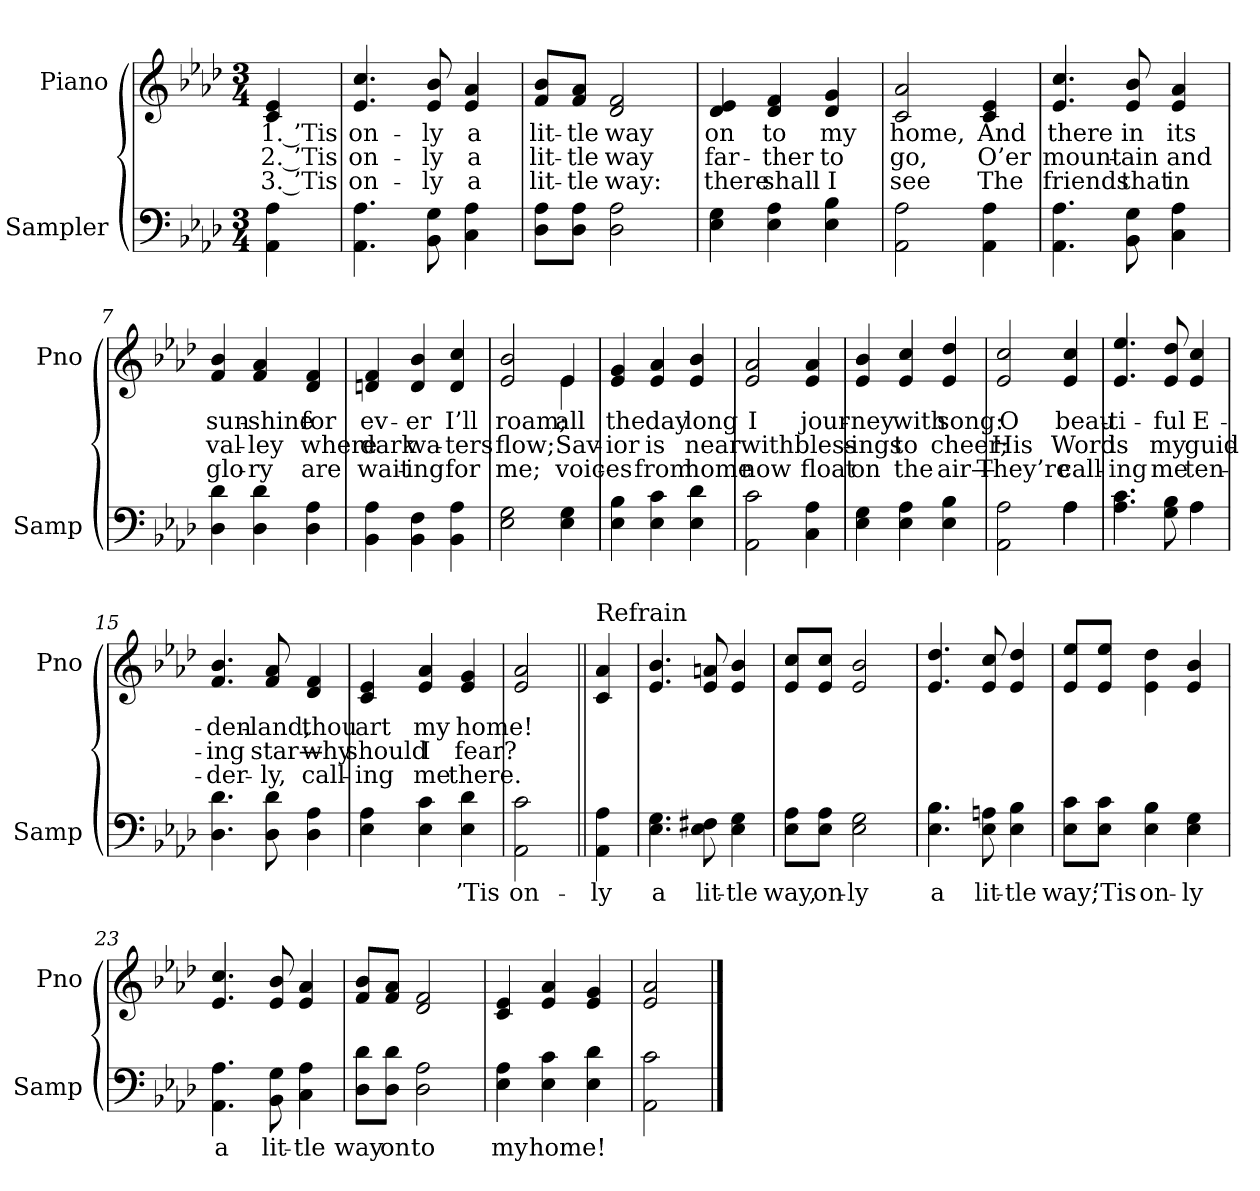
**kern	**text	**kern	**text	**text	**text
*part2	*part2	*part1	*part1	*part1	*part1
*staff2	*staff2	*staff1	*staff1	*staff1	*staff1
*I"Sampler	*	*I"Piano	*	*	*
*I'Samp	*	*I'Pno	*	*	*
*clefF4	*	*clefG2	*	*	*
*k[b-e-a-d-]	*	*k[b-e-a-d-]	*	*	*
*A-:	*	*A-:	*	*	*
*M3/4	*	*M3/4	*	*	*
=1	=1	=1	=1	=1	=1
4AA- 4A-	.	4c 4e-	1. ’Tis	2. ’Tis	3. ’Tis
=2	=2	=2	=2	=2	=2
4.AA- 4.A-	.	4.e- 4.cc	on-	on-	on-
8BB- 8G	.	8e- 8b-	-ly	-ly	-ly
4C 4A-	.	4e- 4a-	a	a	a
=3	=3	=3	=3	=3	=3
8D-\ 8A-\L	.	8f/ 8b-/L	lit-	lit-	lit-
8D-\ 8A-\J	.	8f/ 8a-/J	-tle	-tle	-tle
2D- 2A-	.	2d- 2f	way	way	way:
=4	=4	=4	=4	=4	=4
4E- 4G	.	4d- 4e-	on	far-	there
4E- 4A-	.	4d- 4f	to	-ther	shall
4E- 4B-	.	4d- 4g	my	to	I
=5	=5	=5	=5	=5	=5
2AA- 2A-	.	2c 2a-	home,	go,	see
4AA- 4A-	.	4c 4e-	And	O’er	The
=6	=6	=6	=6	=6	=6
4.AA- 4.A-	.	4.e- 4.cc	there	mount-	friends
8BB- 8G	.	8e- 8b-	in	-ain	that
4C 4A-	.	4e- 4a-	its	and	in
=7	=7	=7	=7	=7	=7
4D- 4d-	.	4f 4b-	sun-	val-	glo-
4D- 4d-	.	4f 4a-	-shine	-ley	-ry
4D- 4A-	.	4d- 4f	for	where	are
=8	=8	=8	=8	=8	=8
4BB- 4A-	.	4dn 4f	ev-	dark	wait-
4BB- 4F	.	4d 4b-	-er	wa-	-ing
4BB- 4A-	.	4d 4cc	I’ll	-ters	for
=9	=9	=9	=9	=9	=9
*	*	*^	*	*	*
2E- 2G	.	2e- 2b-	2ryy	roam;	flow;	me;
4E- 4G	.	4e-/	4e-	all	Sav-	voic-
*	*	*v	*v	*	*	*
=10	=10	=10	=10	=10	=10
4E- 4B-	.	4e- 4g	the	-ior	-es
4E- 4c	.	4e- 4a-	day	is	from
4E- 4d-	.	4e- 4b-	long	near	home
=11	=11	=11	=11	=11	=11
2AA- 2c	.	2e- 2a-	I	with	now
4C 4A-	.	4e- 4a-	jour-	bless-	float
=12	=12	=12	=12	=12	=12
4E- 4G	.	4e- 4b-	-ney	-ings	on
4E- 4A-	.	4e- 4cc	with	to	the
4E- 4B-	.	4e- 4dd-	song:	cheer;	air—
=13	=13	=13	=13	=13	=13
*^	*	*	*	*	*
2AA- 2A-	2ryy	.	2e- 2cc	O	His	They’re
4A-\	4A-	.	4e- 4cc	beau-	Word	call-
=14	=14	=14	=14	=14	=14	=14
4.A- 4.c	2ryy	.	4.e- 4.ee-	-ti-	is	-ing
8G 8B-	.	.	8e- 8dd-	-ful	my	me
4A-\	4A-	.	4e- 4cc	E-	guid-	ten-
*v	*v	*	*	*	*	*
=15	=15	=15	=15	=15	=15
4.D- 4.d-	.	4.f 4.b-	-den-	-ing	-der-
8D- 8d-	.	8f 8a-	-land,	star—	-ly,
4D- 4A-	.	4d- 4f	thou	why	call-
=16	=16	=16	=16	=16	=16
4E- 4A-	.	4c 4e-	art	should	-ing
4E- 4c	.	4e- 4a-	my	I	me
4E- 4d-	’Tis	4e- 4g	home!	fear?	there.
=17	=17	=17	=17	=17	=17
2AA- 2c	on-	2e- 2a-	.	.	.
=18||	=18||	=18||	=18||	=18||	=18||
!	!	!LO:TX:t=Refrain	!	!	!
4AA- 4A-	-ly	4c 4a-	.	.	.
=19	=19	=19	=19	=19	=19
4.E- 4.G	a	4.e- 4.b-	.	.	.
8E- 8F#X	lit-	8e- 8an	.	.	.
4E- 4G	-tle	4e- 4b-	.	.	.
=20	=20	=20	=20	=20	=20
8E-\ 8A-\L	way,	8e-/ 8cc/L	.	.	.
8E-\ 8A-\J	on-	8e-/ 8cc/J	.	.	.
2E- 2G	-ly	2e- 2b-	.	.	.
=21	=21	=21	=21	=21	=21
4.E- 4.B-	a	4.e- 4.dd-	.	.	.
8E- 8An	lit-	8e- 8cc	.	.	.
4E- 4B-	-tle	4e- 4dd-	.	.	.
=22	=22	=22	=22	=22	=22
8E-\ 8c\L	way;	8e-/ 8ee-/L	.	.	.
8E-\ 8c\J	’Tis	8e-/ 8ee-/J	.	.	.
4E- 4B-	on-	4e-\ 4dd-\	.	.	.
4E- 4G	-ly	4e- 4b-	.	.	.
=23	=23	=23	=23	=23	=23
4.AA- 4.A-	a	4.e- 4.cc	.	.	.
8BB- 8G	lit-	8e- 8b-	.	.	.
4C 4A-	-tle	4e- 4a-	.	.	.
=24	=24	=24	=24	=24	=24
8D-\ 8d-\L	way	8f/ 8b-/L	.	.	.
8D-\ 8d-\J	on	8f/ 8a-/J	.	.	.
2D- 2A-	to	2d- 2f	.	.	.
=25	=25	=25	=25	=25	=25
4E- 4A-	my	4c 4e-	.	.	.
4E- 4c	home!	4e- 4a-	.	.	.
4E- 4d-	.	4e- 4g	.	.	.
=26	=26	=26	=26	=26	=26
2AA- 2c	.	2e- 2a-	.	.	.
==	==	==	==	==	==
*-	*-	*-	*-	*-	*-
